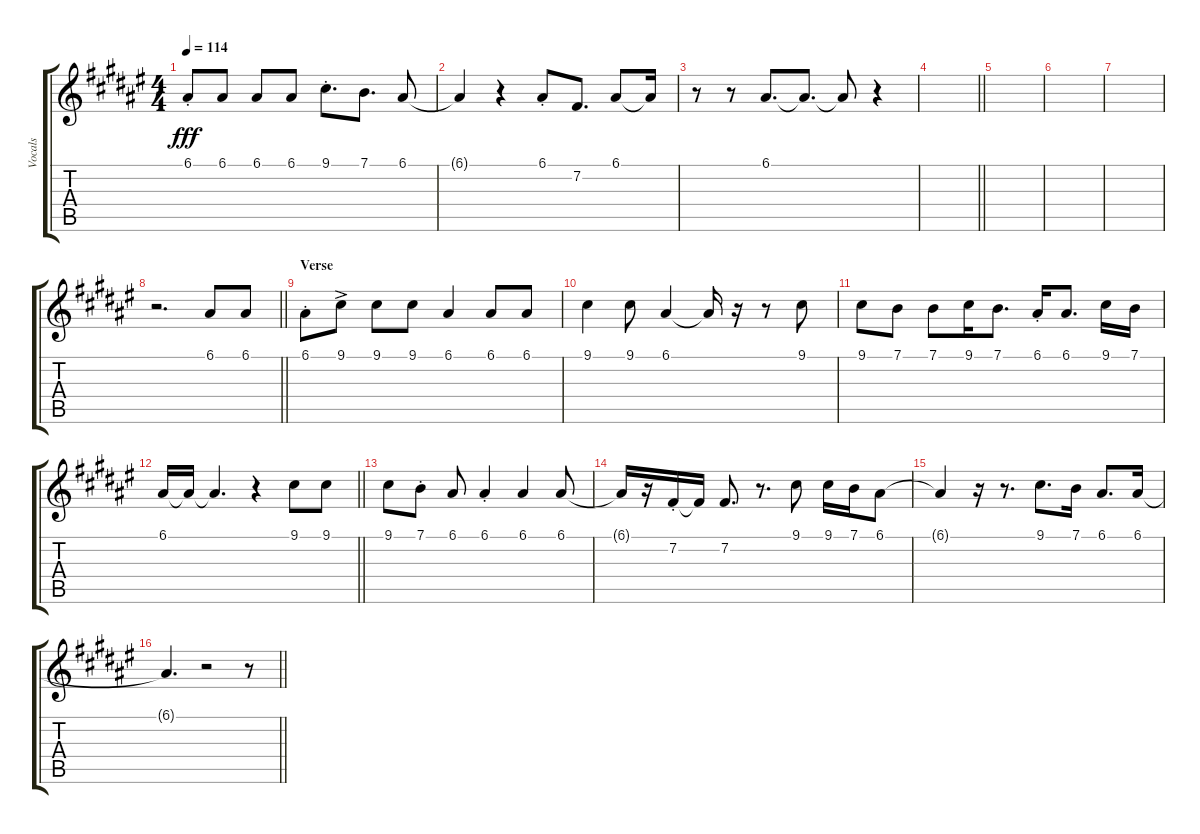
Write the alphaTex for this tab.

\track ("Vocals" "Vocals") {instrument clarinet}
\staff {score tabs}
\tuning (E4 B3 G3 D3 A2 E2) {hide}
\ts (4 4)
\tempo 114
\clef g2
\ks f#
6.1{st}.8{dy fff} 6.1.8 6.1.8 6.1.8 9.1{st}.8{d} 7.1.8{d} 6.1.8 |
6.1{t}.4 r.4 6.1{st}.8 7.2.8{d} 6.1.8 6.1{t}.16 |
r.8 r.8 6.1.8{d} 6.1{t}.8{d} 6.1{t}.8 r.4 |
\barLineRight lightlight
|
|
|
|
\barLineRight lightlight
r.2{d} 6.1.8 6.1.8 |
\section ("" "Verse")
6.1{st}.8 9.1{ac}.8 9.1.8 9.1.8 6.1.4 6.1.8 6.1.8 |
9.1.4 9.1.8 6.1.4 6.1{t}.16 r.16 r.8 9.1.8 |
9.1.8 7.1.8 7.1.8 9.1.16 7.1.8{d} 6.1{st}.16 6.1.8{d} 9.1.16 7.1.16 |
\barLineRight lightlight
6.1.16 6.1{t}.16 6.1{t}.4{d} r.4 9.1.8 9.1.8 |
9.1.8 7.1{st}.8 6.1.8 6.1{st}.4 6.1.4 6.1.8 |
6.1{t}.16 r.16 7.2{st}.16 7.2{t}.16 7.2.8{d} r.8{d} 9.1.8 9.1.16 7.1.16 6.1.8 |
6.1{t}.4 r.16 r.8{d} 9.1.8{d} 7.1.16 6.1.8{d} 6.1.16 |
\barLineRight lightlight
6.1{t}.4{d} r.2 r.8
